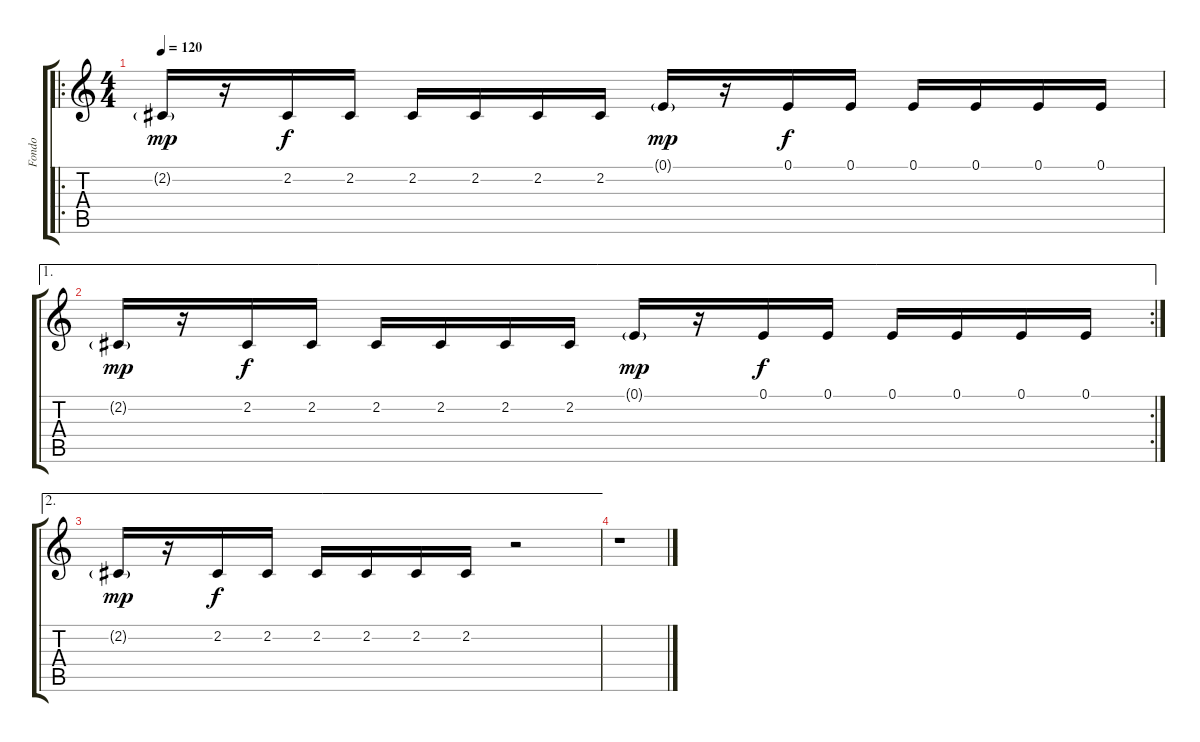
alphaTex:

\track ("Fondo" "Fondo") {instrument woodblock}
\staff {score tabs}
\tuning (E4 B3 G3 D3 A2 E2) {hide}
\ro
\ts (4 4)
\tempo 120
\clef g2
\ks c
2.2{g}.16{dy mp} r.16 2.2.16{dy f} 2.2.16 2.2.16 2.2.16 2.2.16 2.2.16 0.1{g}.16{dy mp} r.16 0.1.16{dy f} 0.1.16 0.1.16 0.1.16 0.1.16 0.1.16 |
\ae 1
\rc 2
2.2{g}.16{dy mp} r.16 2.2.16{dy f} 2.2.16 2.2.16 2.2.16 2.2.16 2.2.16 0.1{g}.16{dy mp} r.16 0.1.16{dy f} 0.1.16 0.1.16 0.1.16 0.1.16 0.1.16 |
\ae 2
2.2{g}.16{dy mp} r.16 2.2.16{dy f} 2.2.16 2.2.16 2.2.16 2.2.16 2.2.16 r.2 |
r.1
